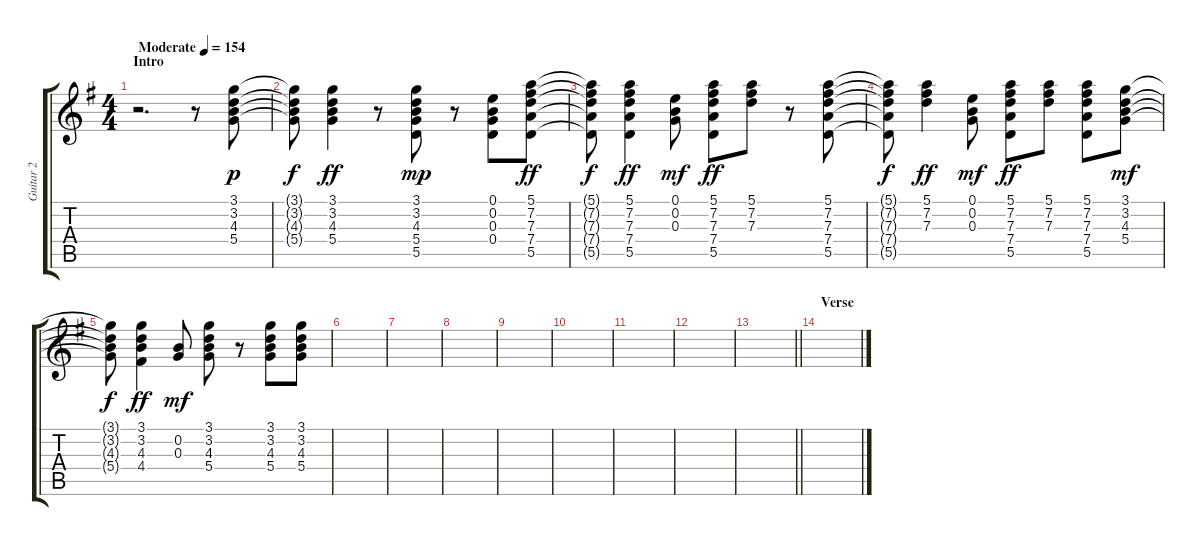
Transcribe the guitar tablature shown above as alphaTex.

\track ("Guitar 2" "Guitar 2") {instrument electricguitarclean}
\staff {score tabs}
\tuning (E4 B3 G3 D3 A2 E2) {hide}
\ts (4 4)
\section ("" "Intro")
\tempo (154 "Moderate")
\clef g2
\ks g
r.2{d dy p instrument electricguitarclean} r.8 (3.1 3.2 4.3 5.4).8 |
(3.1{t} 3.2{t} 4.3{t} 5.4{t}).8{dy f} (3.1 3.2 4.3 5.4).4{dy ff} r.8 (3.1 3.2 4.3 5.4 5.5).8{dy mp} r.8 (0.1 0.2 0.3 0.4).8 (5.1 7.2 7.3 7.4 5.5).8{dy ff} |
(5.1{t} 7.2{t} 7.3{t} 7.4{t} 5.5{t}).8{dy f} (5.1 7.2 7.3 7.4 5.5).4{dy ff} (0.1 0.2 0.3).8{dy mf} (5.1 7.2 7.3 7.4 5.5).8{dy ff} (5.1 7.2 7.3).8 r.8 (5.1 7.2 7.3 7.4 5.5).8 |
(5.1{t} 7.2{t} 7.3{t} 7.4{t} 5.5{t}).8{dy f} (5.1 7.2 7.3).4{dy ff} (0.1 0.2 0.3).8{dy mf} (5.1 7.2 7.3 7.4 5.5).8{dy ff} (5.1 7.2 7.3).8 (5.1 7.2 7.3 7.4 5.5).8 (3.1 3.2 4.3 5.4).8{dy mf} |
(3.1{t} 3.2{t} 4.3{t} 5.4{t}).8{dy f} (3.1 3.2 4.3 4.4).4{dy ff} (0.2 0.3).8{dy mf} (3.1 3.2 4.3 5.4).8 r.8 (3.1 3.2 4.3 5.4).8 (3.1 3.2 4.3 5.4).8 |
|
|
|
|
|
|
|
\barLineRight lightlight
|
\section ("" "Verse")
